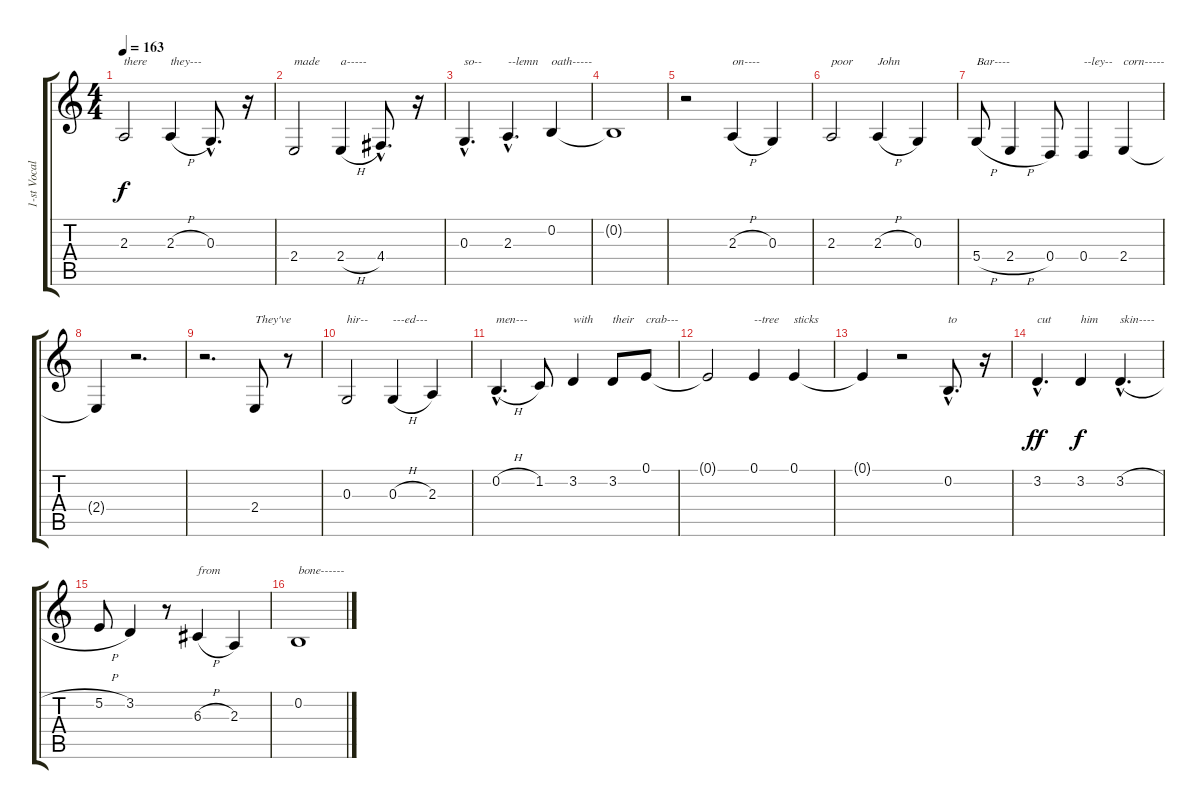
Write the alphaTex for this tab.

\track ("1-st Vocal" "1-st Vocal") {instrument drawbarorgan}
\staff {score tabs}
\tuning (E4 B3 G3 D3 A2 E2) {hide}
\ts (4 4)
\tempo 163
\clef g2
\ks c
2.3.2{txt "there" dy f} 2.3{h}.4{txt "they---"} 0.3{hac}.8{d} r.16 |
2.4.2{txt "made"} 2.4{h}.4{txt "a-----"} 4.4{hac}.8{d} r.16 |
0.3{hac}.4{d txt "so--"} 2.3{hac}.4{d txt "--lemn"} 0.2.4{txt "oath-----"} |
0.2{t}.1 |
r.2 2.3{h}.4{txt "on----"} 0.3.4 |
2.3.2{txt "poor"} 2.3{h}.4{txt "John"} 0.3.4 |
5.4{h}.8{txt "Bar----"} 2.4{h}.4 0.4.8 0.4.4{txt "--ley--"} 2.4.4{txt "corn-----"} |
2.4{t}.4 r.2{d} |
r.2{d} 2.4.8{txt "They've"} r.8 |
0.3.2{txt "hir--"} 0.3{h}.4{txt "---ed---"} 2.3.4 |
0.2{h hac}.4{d txt "men---"} 1.2.8 3.2.4{txt "with"} 3.2.8{txt "their"} 0.1.8{txt "crab---"} |
0.1{t}.2 0.1.4{txt "--tree"} 0.1.4{txt "sticks"} |
0.1{t}.4 r.2 0.2{hac}.8{d txt "to"} r.16 |
3.2{hac}.4{d txt "cut" dy ff} 3.2.4{txt "him" dy f} 3.2{h hac}.4{d txt "skin----"} |
5.2{h}.8 3.2.4 r.8 6.3{h}.4{txt "from"} 2.3.4 |
0.2.1{txt "bone------"}
